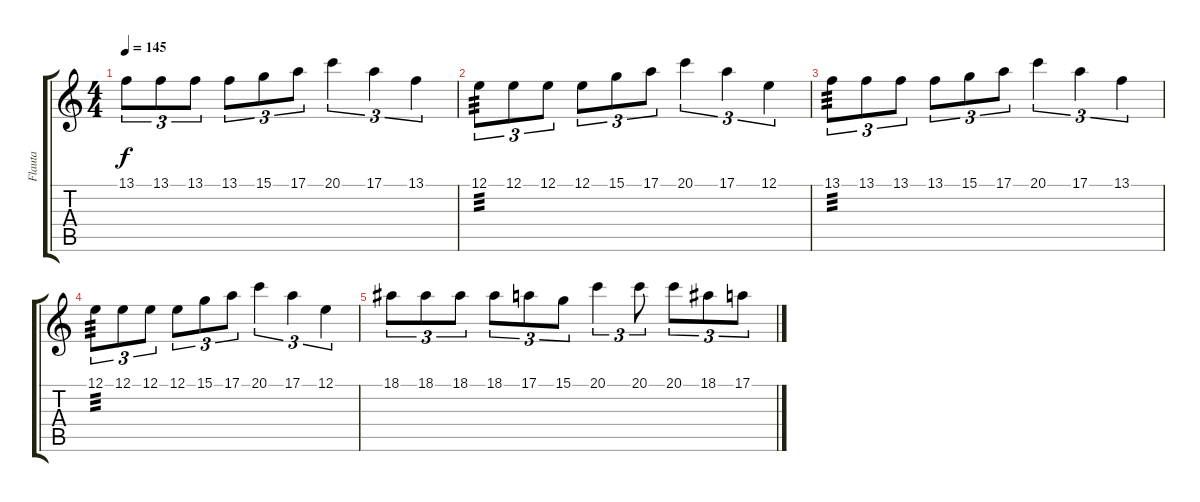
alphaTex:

\track ("Flauta" "Flauta") {instrument flute}
\staff {score tabs}
\tuning (E4 B3 G3 D3 A2 E2) {hide}
\ts (4 4)
\tempo 145
\clef g2
\ks c
13.1.8{tu (3 2) dy f} 13.1.8{tu (3 2)} 13.1.8{tu (3 2)} 13.1.8{tu (3 2)} 15.1.8{tu (3 2)} 17.1.8{tu (3 2)} 20.1.4{tu (3 2)} 17.1.4{tu (3 2)} 13.1.4{tu (3 2)} |
12.1.8{tu (3 2) tp 3} 12.1.8{tu (3 2)} 12.1.8{tu (3 2)} 12.1.8{tu (3 2)} 15.1.8{tu (3 2)} 17.1.8{tu (3 2)} 20.1.4{tu (3 2)} 17.1.4{tu (3 2)} 12.1.4{tu (3 2)} |
13.1.8{tu (3 2) tp 3} 13.1.8{tu (3 2)} 13.1.8{tu (3 2)} 13.1.8{tu (3 2)} 15.1.8{tu (3 2)} 17.1.8{tu (3 2)} 20.1.4{tu (3 2)} 17.1.4{tu (3 2)} 13.1.4{tu (3 2)} |
12.1.8{tu (3 2) tp 3} 12.1.8{tu (3 2)} 12.1.8{tu (3 2)} 12.1.8{tu (3 2)} 15.1.8{tu (3 2)} 17.1.8{tu (3 2)} 20.1.4{tu (3 2)} 17.1.4{tu (3 2)} 12.1.4{tu (3 2)} |
18.1.8{tu (3 2)} 18.1.8{tu (3 2)} 18.1.8{tu (3 2)} 18.1.8{tu (3 2)} 17.1.8{tu (3 2)} 15.1.8{tu (3 2)} 20.1.4{tu (3 2)} 20.1.8{tu (3 2)} 20.1.8{tu (3 2)} 18.1.8{tu (3 2)} 17.1.8{tu (3 2)}
